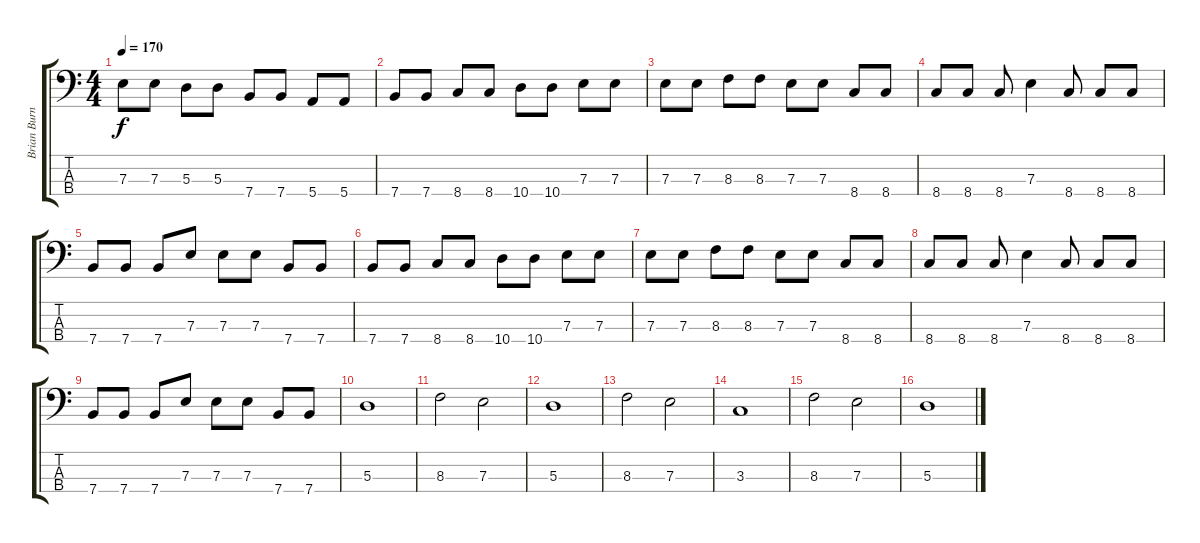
\track ("Brian Burnham" "Brian Burn") {instrument electricbasspick}
\staff {score tabs}
\tuning (G2 D2 A1 E1) {hide}
\ts (4 4)
\tempo 170
\clef f4
\ks c
7.3.8{dy f} 7.3.8 5.3.8 5.3.8 7.4.8 7.4.8 5.4.8 5.4.8 |
7.4.8 7.4.8 8.4.8 8.4.8 10.4.8 10.4.8 7.3.8 7.3.8 |
7.3.8 7.3.8 8.3.8 8.3.8 7.3.8 7.3.8 8.4.8 8.4.8 |
8.4.8 8.4.8 8.4.8 7.3.4 8.4.8 8.4.8 8.4.8 |
7.4.8 7.4.8 7.4.8 7.3.8 7.3.8 7.3.8 7.4.8 7.4.8 |
7.4.8 7.4.8 8.4.8 8.4.8 10.4.8 10.4.8 7.3.8 7.3.8 |
7.3.8 7.3.8 8.3.8 8.3.8 7.3.8 7.3.8 8.4.8 8.4.8 |
8.4.8 8.4.8 8.4.8 7.3.4 8.4.8 8.4.8 8.4.8 |
7.4.8 7.4.8 7.4.8 7.3.8 7.3.8 7.3.8 7.4.8 7.4.8 |
5.3.1 |
8.3.2 7.3.2 |
5.3.1 |
8.3.2 7.3.2 |
3.3.1 |
8.3.2 7.3.2 |
5.3.1
